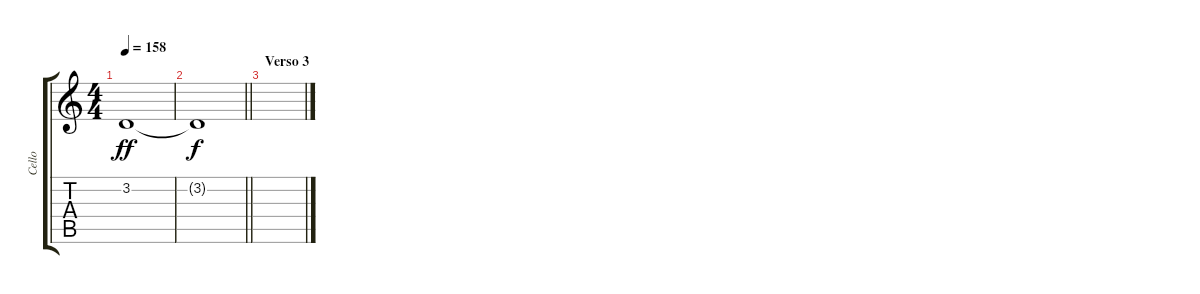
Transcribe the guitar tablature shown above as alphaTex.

\track ("Cello" "Cello") {instrument stringensemble2}
\staff {score tabs}
\tuning (E4 B3 G3 D3 A2 E2) {hide}
\ts (4 4)
\tempo 158
\clef g2
\ks c
3.2.1{dy ff volume 1} |
\barLineRight lightlight
3.2{t}.1{dy f} |
\section ("" "Verso 3")
